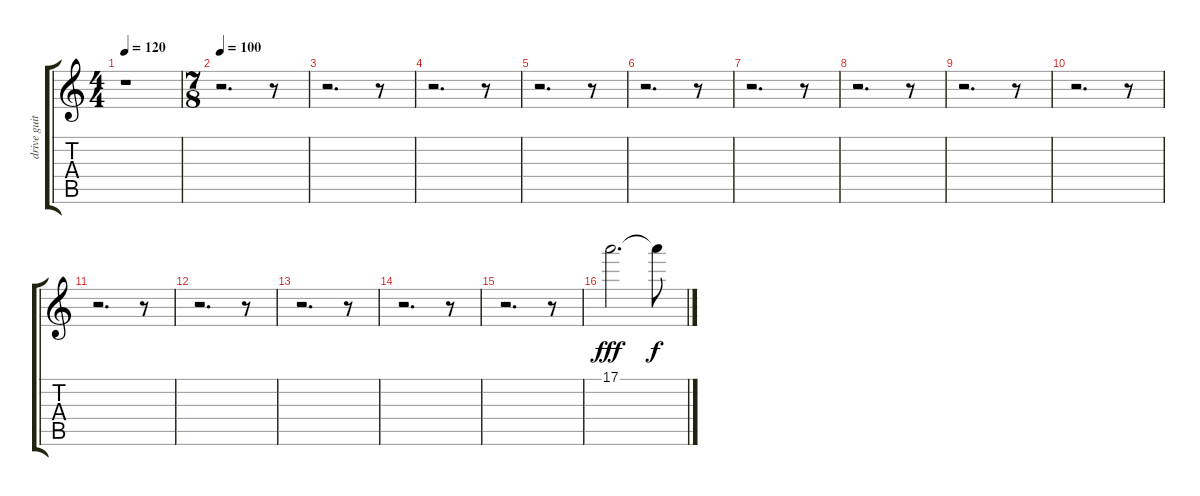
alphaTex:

\track ("drive guitar" "drive guit") {instrument distortionguitar}
\staff {score tabs}
\tuning (E4 B3 G3 D3 A2 E2) {hide}
\ts (4 4)
\tempo 120
\clef g2
\ks c
r.1{dy fff} |
\ts (7 8)
\tempo 100
r.2{d} r.8 |
r.2{d} r.8 |
r.2{d} r.8 |
r.2{d} r.8 |
r.2{d} r.8 |
r.2{d} r.8 |
r.2{d} r.8 |
r.2{d} r.8 |
r.2{d} r.8 |
r.2{d} r.8 |
r.2{d} r.8 |
r.2{d} r.8 |
r.2{d} r.8 |
r.2{d} r.8 |
17.1.2{d} 17.1{t}.8{dy f}
